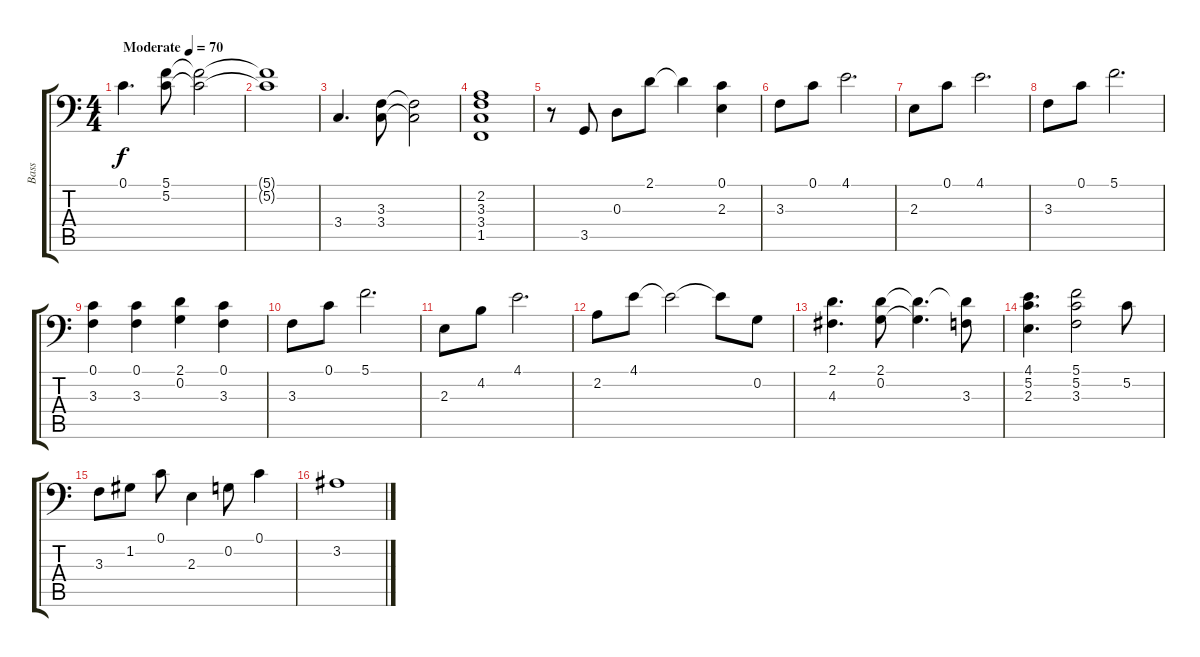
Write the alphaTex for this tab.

\track ("Bass" "Bass") {instrument acousticbass}
\staff {score tabs}
\tuning (C3 G2 D2 A1 E1 B0) {hide}
\ts (4 4)
\tempo (70 "Moderate")
\clef f4
\ks c
0.1.4{d dy f instrument acousticbass} (5.1 5.2).8 (5.1{t} 5.2{t}).2 |
(5.1{t} 5.2{t}).1 |
3.4.4{d} (3.3 3.4).8 (3.3{t} 3.4{t}).2 |
(2.2 3.3 3.4 1.5).1 |
r.8 3.5.8 0.3.8 2.1.8 2.1{t}.4 (0.1 2.3).4 |
3.3.8 0.1.8 4.1.2{d} |
2.3.8 0.1.8 4.1.2{d} |
3.3.8 0.1.8 5.1.2{d} |
(0.1 3.3).4 (0.1 3.3).4 (2.1 0.2).4 (0.1 3.3).4 |
3.3.8 0.1.8 5.1.2{d} |
2.3.8 4.2.8 4.1.2{d} |
2.2.8 4.1.8 4.1{t}.2 4.1{t}.8 0.2.8 |
(2.1 4.3).4{d} (2.1 0.2).8 (2.1{t} 0.2{t}).4{d} (2.1{t} 3.3).8 |
(4.1 5.2 2.3).4{d} (5.1 5.2 3.3).2 5.2.8 |
3.3.8 1.2.8 0.1.8 2.3.4 0.2.8 0.1.4 |
3.2.1
